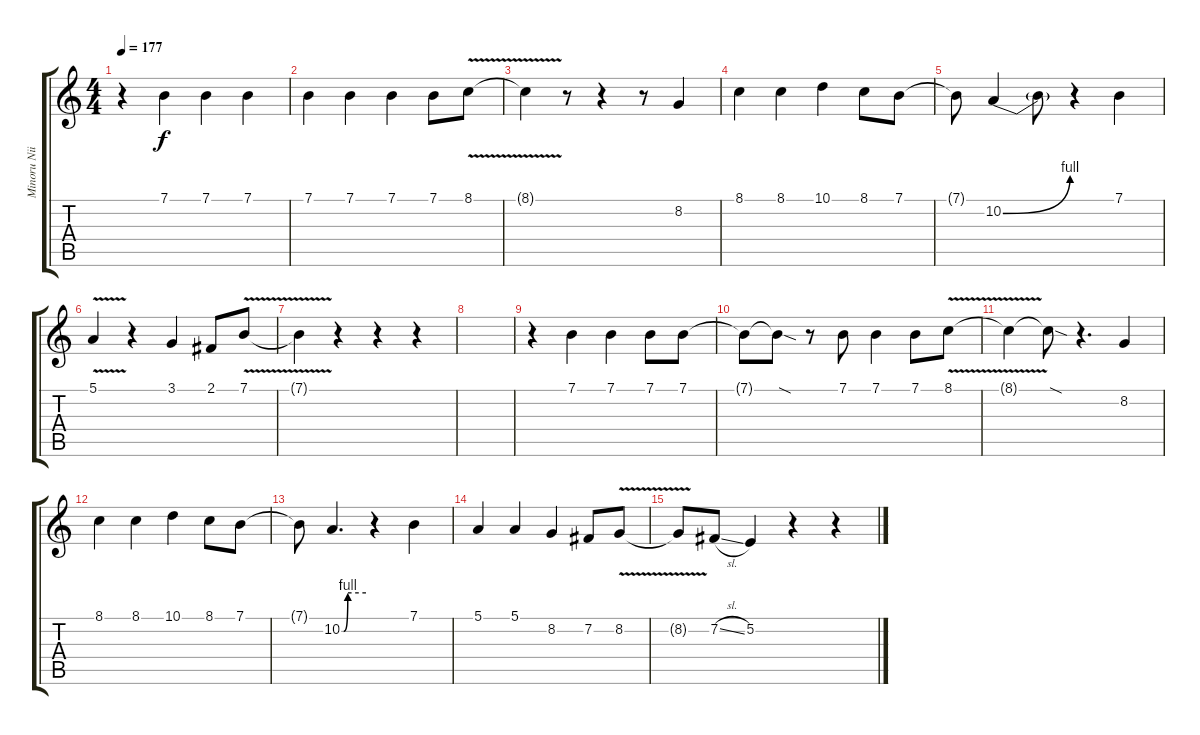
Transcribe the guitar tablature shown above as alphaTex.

\track ("Minoru Niihara" "Minoru Nii") {instrument violin}
\staff {score tabs}
\tuning (E4 B3 G3 D3 A2 E2) {hide}
\ts (4 4)
\tempo 177
\clef g2
\ks c
r.4{dy f} 7.1.4 7.1.4 7.1.4 |
7.1.4 7.1.4 7.1.4 7.1.8 8.1{v}.8 |
8.1{t}.4 r.8 r.4 r.8 8.2.4 |
8.1.4 8.1.4 10.1.4 8.1.8 7.1.8 |
7.1{t}.8 10.2{be (bend 0 0 60 4)}.4 10.2{t}.8 r.4 7.1.4 |
5.1{v}.4 r.4 3.1.4 2.1.8 7.1{v}.8 |
7.1{t}.4 r.4 r.4 r.4 |
|
r.4 7.1.4 7.1.4 7.1.8 7.1.8 |
7.1{t}.8 7.1{sod t}.8 r.8 7.1.8 7.1.4 7.1.8 8.1{v}.8 |
8.1{t}.4 8.1{sod t}.8 r.4{d} 8.2.4 |
8.1.4 8.1.4 10.1.4 8.1.8 7.1.8 |
7.1{t}.8 10.2{be (custom 0 0 5 0 15 4 60 4)}.4{d} r.4 7.1.4 |
5.1.4 5.1.4 8.2.4 7.2.8 8.2{v}.8 |
8.2{t}.8 7.2{sl}.8 5.2.4 r.4 r.4
